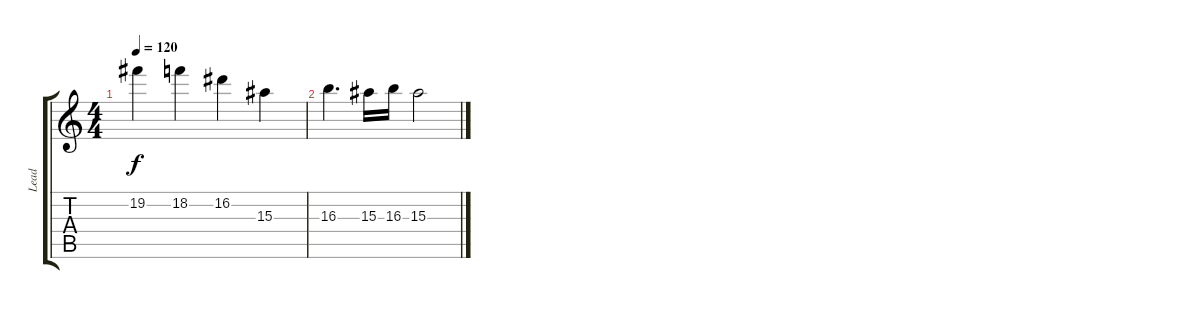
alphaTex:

\track ("Lead" "Lead") {instrument overdrivenguitar}
\staff {score tabs}
\tuning (E4 B3 G3 D3 A2 E2) {hide}
\ts (4 4)
\tempo 120
\clef g2
\ks c
19.2.4{dy f} 18.2.4 16.2.4 15.3.4 |
16.3.4{d} 15.3.16 16.3.16 15.3.2
